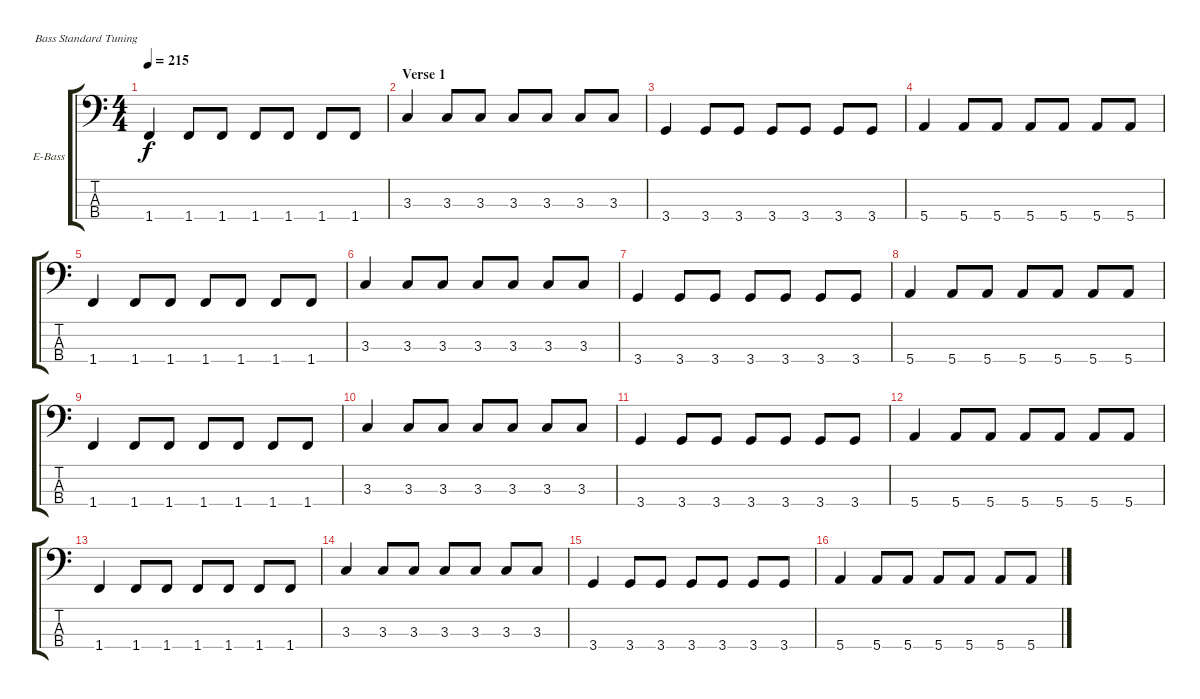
\bracketExtendMode groupsimilarinstruments
\firstSystemTrackNameOrientation horizontal
\otherSystemsTrackNameOrientation horizontal
\track ("Electric Bass" "E-Bass") {instrument electricbassfinger}
\staff {score tabs}
\tuning (G2 D2 A1 E1)
\ts (4 4)
\tempo 215
\clef f4
\ks c
1.4.4{dy f} 1.4.8 1.4.8 1.4.8 1.4.8 1.4.8 1.4.8 |
\section ("" "Verse 1")
3.3.4 3.3.8 3.3.8 3.3.8 3.3.8 3.3.8 3.3.8 |
3.4.4 3.4.8 3.4.8 3.4.8 3.4.8 3.4.8 3.4.8 |
5.4.4 5.4.8 5.4.8 5.4.8 5.4.8 5.4.8 5.4.8 |
1.4.4 1.4.8 1.4.8 1.4.8 1.4.8 1.4.8 1.4.8 |
3.3.4 3.3.8 3.3.8 3.3.8 3.3.8 3.3.8 3.3.8 |
3.4.4 3.4.8 3.4.8 3.4.8 3.4.8 3.4.8 3.4.8 |
5.4.4 5.4.8 5.4.8 5.4.8 5.4.8 5.4.8 5.4.8 |
1.4.4 1.4.8 1.4.8 1.4.8 1.4.8 1.4.8 1.4.8 |
3.3.4 3.3.8 3.3.8 3.3.8 3.3.8 3.3.8 3.3.8 |
3.4.4 3.4.8 3.4.8 3.4.8 3.4.8 3.4.8 3.4.8 |
5.4.4 5.4.8 5.4.8 5.4.8 5.4.8 5.4.8 5.4.8 |
1.4.4 1.4.8 1.4.8 1.4.8 1.4.8 1.4.8 1.4.8 |
3.3.4 3.3.8 3.3.8 3.3.8 3.3.8 3.3.8 3.3.8 |
3.4.4 3.4.8 3.4.8 3.4.8 3.4.8 3.4.8 3.4.8 |
5.4.4 5.4.8 5.4.8 5.4.8 5.4.8 5.4.8 5.4.8
